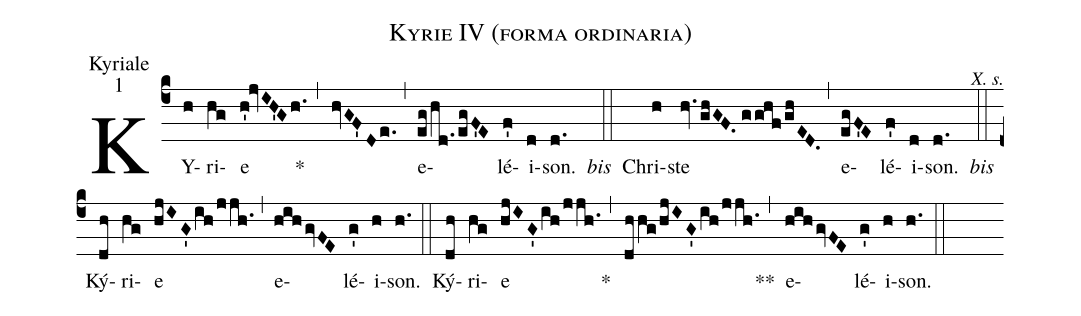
name:Kyrie IV (forma ordinaria);
office-part:Kyriale;
mode:1;
commentary:X. s.;
%%
(c4) KY(h)ri(hg)e(h'!jvIH'Gh.) *(,) (hvGF'De.) (,) e(eg/hd./egF'E)lé(f')i(d)son.(d.) <i>bis</i>(::)
Chri(h)ste(hv.ghGF.//gghf/ghED.) (,) e(egF'E)lé(f')i(d)son.(d.) <i>bis</i>(::)
Ký(dh)ri(hg)e(hjIG'ih/jjh.) (,) e(hihgvFE)lé(g')i(h)son.(h.) (::)
Ký(dh)ri(hg)e(hjIG'ih/jjh.) ~~~~~*(,) (dhhg/hjIG'ih/jjh.) ~~~~~**(,) e(hihgvFE)lé(g')i(h)son.(h.) (::)
